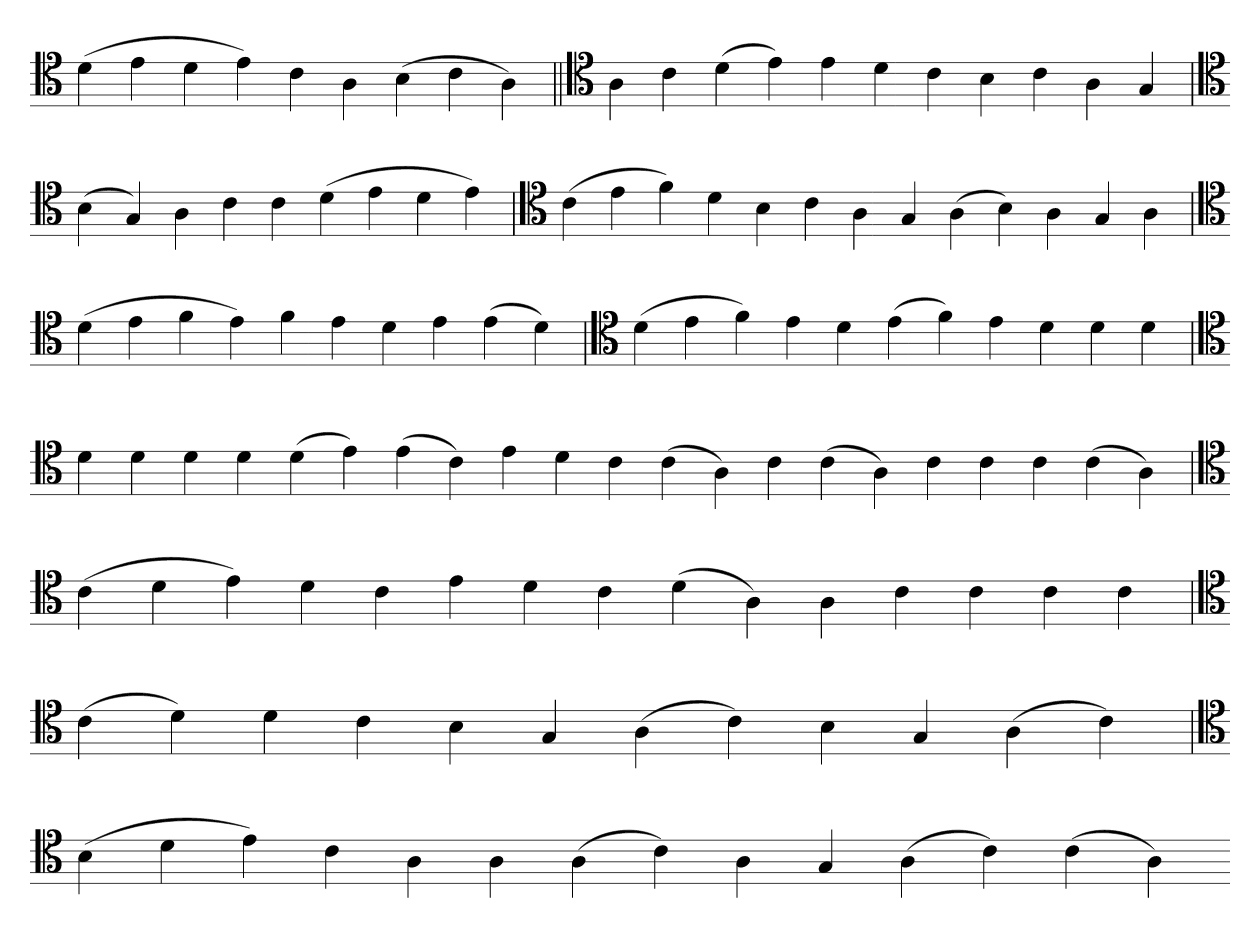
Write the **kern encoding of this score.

**kern
*part1
*staff1
*clefC4
=
(4d
4e
4d
4e)
4c
4A
(4B
4c
4A)
=||
*clefC4
4A
4c
(4d
4e)
4e
4d
4c
4B
4c
4A
4G
=`
*clefC4
(4B
4G)
4A
4c
4c
(4d
4e
4d
4e)
=`
*clefC4
(4c
4e
4f)
4d
4B
4c
4A
4G
(4A
4B)
4A
4G
4A
=`
*clefC4
(4d
4e
4f
4e)
4f
4e
4d
4e
(4e
4d)
=
*clefC4
(4d
4e
4f)
4e
4d
(4e
4f)
4e
4d
4d
4d
=`
*clefC4
4d
4d
4d
4d
(4d
4e)
(4e
4c)
4e
4d
4c
(4c
4A)
4c
(4c
4A)
4c
4c
4c
(4c
4A)
=`
*clefC4
(4c
4d
4e)
4d
4c
4e
4d
4c
(4d
4A)
4A
4c
4c
4c
4c
=
*clefC4
(4c
4d)
4d
4c
4B
4G
(4A
4c)
4B
4G
(4A
4c)
=`
*clefC4
(4B
4d
4e)
4c
4A
4A
(4A
4c)
4A
4G
(4A
4c)
(4c
4A)
=-
*-
